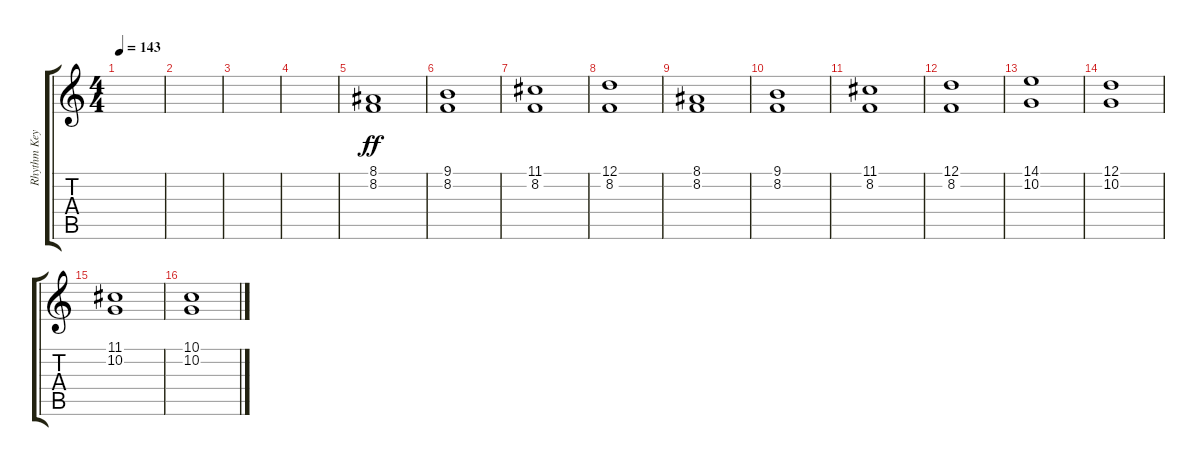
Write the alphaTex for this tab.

\track ("Rhythm Keyboard" "Rhythm Key") {instrument stringensemble1}
\staff {score tabs}
\tuning (D4 A3 F3 C3 G2 D2) {hide}
\ts (4 4)
\tempo 143
\clef g2
\ks c
|
|
|
|
(8.1 8.2).1{dy ff} |
(9.1 8.2).1 |
(11.1 8.2).1 |
(12.1 8.2).1 |
(8.1 8.2).1 |
(9.1 8.2).1 |
(11.1 8.2).1 |
(12.1 8.2).1 |
(14.1 10.2).1 |
(12.1 10.2).1 |
(11.1 10.2).1 |
(10.1 10.2).1
